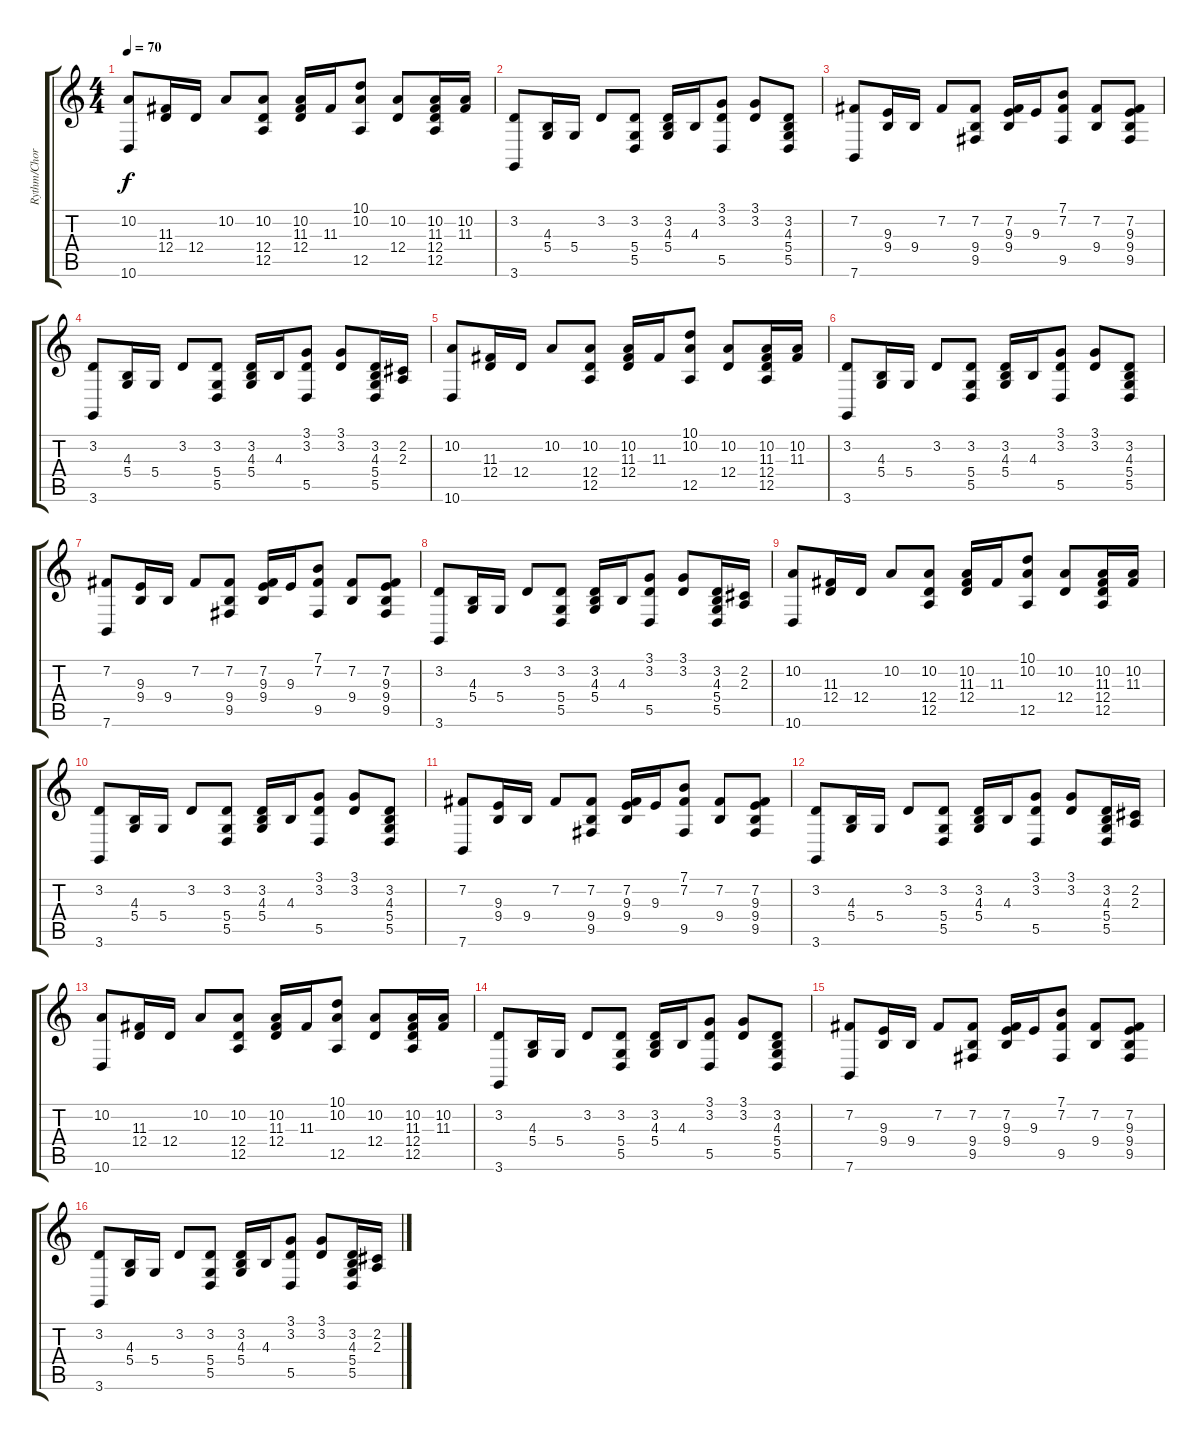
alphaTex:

\track ("Rythm/Chords" "Rythm/Chor") {instrument synthstrings2}
\staff {score tabs}
\tuning (E4 B3 G3 D3 A2 E2) {hide}
\ts (4 4)
\tempo 70
\clef g2
\ks c
(10.2 10.6).8{dy f} (11.3 12.4).16 12.4.16 10.2.8 (10.2 12.4 12.5).8 (10.2 11.3 12.4).16 11.3.16 (10.1 10.2 12.5).8 (10.2 12.4).8 (10.2 11.3 12.4 12.5).16 (10.2 11.3).16 |
(3.2 3.6).8 (4.3 5.4).16 5.4.16 3.2.8 (3.2 5.4 5.5).8 (3.2 4.3 5.4).16 4.3.16 (3.1 3.2 5.5).8 (3.1 3.2).8 (3.2 4.3 5.4 5.5).8 |
(7.2 7.6).8 (9.3 9.4).16 9.4.16 7.2.8 (7.2 9.4 9.5).8 (7.2 9.3 9.4).16 9.3.16 (7.1 7.2 9.5).8 (7.2 9.4).8 (7.2 9.3 9.4 9.5).8 |
(3.2 3.6).8 (4.3 5.4).16 5.4.16 3.2.8 (3.2 5.4 5.5).8 (3.2 4.3 5.4).16 4.3.16 (3.1 3.2 5.5).8 (3.1 3.2).8 (3.2 4.3 5.4 5.5).16 (2.2 2.3).16 |
(10.2 10.6).8 (11.3 12.4).16 12.4.16 10.2.8 (10.2 12.4 12.5).8 (10.2 11.3 12.4).16 11.3.16 (10.1 10.2 12.5).8 (10.2 12.4).8 (10.2 11.3 12.4 12.5).16 (10.2 11.3).16 |
(3.2 3.6).8 (4.3 5.4).16 5.4.16 3.2.8 (3.2 5.4 5.5).8 (3.2 4.3 5.4).16 4.3.16 (3.1 3.2 5.5).8 (3.1 3.2).8 (3.2 4.3 5.4 5.5).8 |
(7.2 7.6).8 (9.3 9.4).16 9.4.16 7.2.8 (7.2 9.4 9.5).8 (7.2 9.3 9.4).16 9.3.16 (7.1 7.2 9.5).8 (7.2 9.4).8 (7.2 9.3 9.4 9.5).8 |
(3.2 3.6).8 (4.3 5.4).16 5.4.16 3.2.8 (3.2 5.4 5.5).8 (3.2 4.3 5.4).16 4.3.16 (3.1 3.2 5.5).8 (3.1 3.2).8 (3.2 4.3 5.4 5.5).16 (2.2 2.3).16 |
(10.2 10.6).8 (11.3 12.4).16 12.4.16 10.2.8 (10.2 12.4 12.5).8 (10.2 11.3 12.4).16 11.3.16 (10.1 10.2 12.5).8 (10.2 12.4).8 (10.2 11.3 12.4 12.5).16 (10.2 11.3).16 |
(3.2 3.6).8 (4.3 5.4).16 5.4.16 3.2.8 (3.2 5.4 5.5).8 (3.2 4.3 5.4).16 4.3.16 (3.1 3.2 5.5).8 (3.1 3.2).8 (3.2 4.3 5.4 5.5).8 |
(7.2 7.6).8 (9.3 9.4).16 9.4.16 7.2.8 (7.2 9.4 9.5).8 (7.2 9.3 9.4).16 9.3.16 (7.1 7.2 9.5).8 (7.2 9.4).8 (7.2 9.3 9.4 9.5).8 |
(3.2 3.6).8 (4.3 5.4).16 5.4.16 3.2.8 (3.2 5.4 5.5).8 (3.2 4.3 5.4).16 4.3.16 (3.1 3.2 5.5).8 (3.1 3.2).8 (3.2 4.3 5.4 5.5).16 (2.2 2.3).16 |
(10.2 10.6).8 (11.3 12.4).16 12.4.16 10.2.8 (10.2 12.4 12.5).8 (10.2 11.3 12.4).16 11.3.16 (10.1 10.2 12.5).8 (10.2 12.4).8 (10.2 11.3 12.4 12.5).16 (10.2 11.3).16 |
(3.2 3.6).8 (4.3 5.4).16 5.4.16 3.2.8 (3.2 5.4 5.5).8 (3.2 4.3 5.4).16 4.3.16 (3.1 3.2 5.5).8 (3.1 3.2).8 (3.2 4.3 5.4 5.5).8 |
(7.2 7.6).8 (9.3 9.4).16 9.4.16 7.2.8 (7.2 9.4 9.5).8 (7.2 9.3 9.4).16 9.3.16 (7.1 7.2 9.5).8 (7.2 9.4).8 (7.2 9.3 9.4 9.5).8 |
(3.2 3.6).8 (4.3 5.4).16 5.4.16 3.2.8 (3.2 5.4 5.5).8 (3.2 4.3 5.4).16 4.3.16 (3.1 3.2 5.5).8 (3.1 3.2).8 (3.2 4.3 5.4 5.5).16 (2.2 2.3).16
